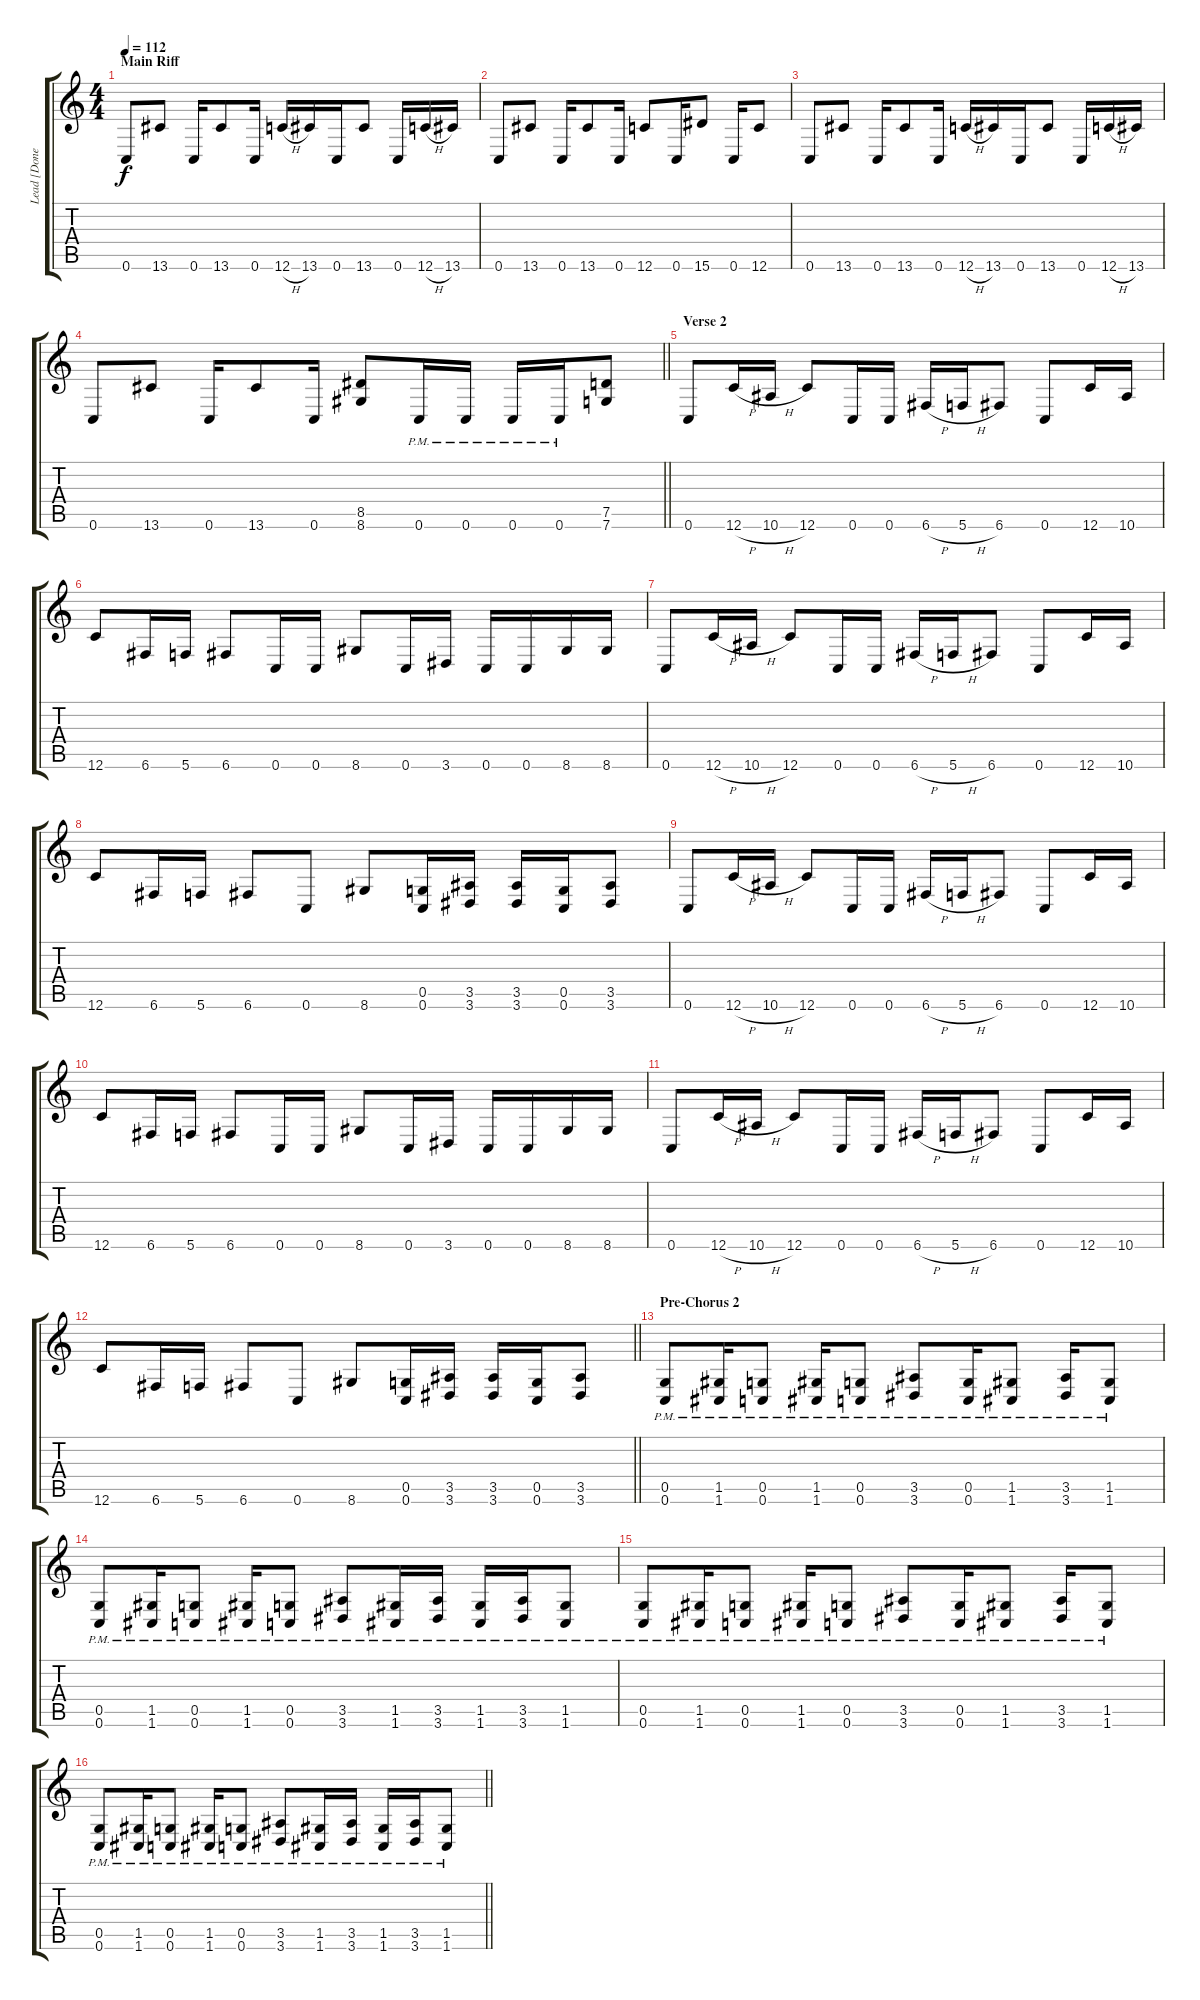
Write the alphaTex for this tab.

\track ("Lead [Donegan]" "Lead [Done") {instrument distortionguitar}
\staff {score tabs}
\tuning (D4 A3 F3 C3 G2 C2) {hide}
\ts (4 4)
\section ("" "Main Riff")
\tempo 112
\clef g2
\ks c
0.6.8{dy f} 13.6.8 0.6.16 13.6.8 0.6.16 12.6{h}.16 13.6.16 0.6.16 13.6.8 0.6.16 12.6{h}.16 13.6.16 |
0.6.8 13.6.8 0.6.16 13.6.8 0.6.16 12.6.8 0.6.16 15.6.8 0.6.16 12.6.8 |
0.6.8 13.6.8 0.6.16 13.6.8 0.6.16 12.6{h}.16 13.6.16 0.6.16 13.6.8 0.6.16 12.6{h}.16 13.6.16 |
\barLineRight lightlight
0.6.8 13.6.8 0.6.16 13.6.8 0.6.16 (8.5 8.6).8 0.6{pm}.16 0.6{pm}.16 0.6{pm}.16 0.6{pm}.16 (7.5 7.6).8 |
\section ("" "Verse 2")
0.6.8 12.6{h}.16 10.6{h}.16 12.6.8 0.6.16 0.6.16 6.6{h}.16 5.6{h}.16 6.6.8 0.6.8 12.6.16 10.6.16 |
12.6.8 6.6.16 5.6.16 6.6.8 0.6.16 0.6.16 8.6.8 0.6.16 3.6.16 0.6.16 0.6.16 8.6.16 8.6.16 |
0.6.8 12.6{h}.16 10.6{h}.16 12.6.8 0.6.16 0.6.16 6.6{h}.16 5.6{h}.16 6.6.8 0.6.8 12.6.16 10.6.16 |
12.6.8 6.6.16 5.6.16 6.6.8 0.6.8 8.6.8 (0.5 0.6).16 (3.5 3.6).16 (3.5 3.6).16 (0.5 0.6).16 (3.5 3.6).8 |
0.6.8 12.6{h}.16 10.6{h}.16 12.6.8 0.6.16 0.6.16 6.6{h}.16 5.6{h}.16 6.6.8 0.6.8 12.6.16 10.6.16 |
12.6.8 6.6.16 5.6.16 6.6.8 0.6.16 0.6.16 8.6.8 0.6.16 3.6.16 0.6.16 0.6.16 8.6.16 8.6.16 |
0.6.8 12.6{h}.16 10.6{h}.16 12.6.8 0.6.16 0.6.16 6.6{h}.16 5.6{h}.16 6.6.8 0.6.8 12.6.16 10.6.16 |
\barLineRight lightlight
12.6.8 6.6.16 5.6.16 6.6.8 0.6.8 8.6.8 (0.5 0.6).16 (3.5 3.6).16 (3.5 3.6).16 (0.5 0.6).16 (3.5 3.6).8 |
\section ("" "Pre-Chorus 2")
(0.5{pm} 0.6{pm}).8 (1.5{pm} 1.6{pm}).16 (0.5{pm} 0.6{pm}).8 (1.5{pm} 1.6{pm}).16 (0.5{pm} 0.6{pm}).8 (3.5{pm} 3.6{pm}).8 (0.5{pm} 0.6{pm}).16 (1.5{pm} 1.6{pm}).8 (3.5{pm} 3.6{pm}).16 (1.5{pm} 1.6{pm}).8 |
(0.5{pm} 0.6{pm}).8 (1.5{pm} 1.6{pm}).16 (0.5{pm} 0.6{pm}).8 (1.5{pm} 1.6{pm}).16 (0.5{pm} 0.6{pm}).8 (3.5{pm} 3.6{pm}).8 (1.5{pm} 1.6{pm}).16 (3.5{pm} 3.6{pm}).16 (1.5{pm} 1.6{pm}).16 (3.5{pm} 3.6{pm}).16 (1.5{pm} 1.6{pm}).8 |
(0.5{pm} 0.6{pm}).8 (1.5{pm} 1.6{pm}).16 (0.5{pm} 0.6{pm}).8 (1.5{pm} 1.6{pm}).16 (0.5{pm} 0.6{pm}).8 (3.5{pm} 3.6{pm}).8 (0.5{pm} 0.6{pm}).16 (1.5{pm} 1.6{pm}).8 (3.5{pm} 3.6{pm}).16 (1.5{pm} 1.6{pm}).8 |
\barLineRight lightlight
(0.5{pm} 0.6{pm}).8 (1.5{pm} 1.6{pm}).16 (0.5{pm} 0.6{pm}).8 (1.5{pm} 1.6{pm}).16 (0.5{pm} 0.6{pm}).8 (3.5{pm} 3.6{pm}).8 (1.5{pm} 1.6{pm}).16 (3.5{pm} 3.6{pm}).16 (1.5{pm} 1.6{pm}).16 (3.5{pm} 3.6{pm}).16 (1.5{pm} 1.6{pm}).8
